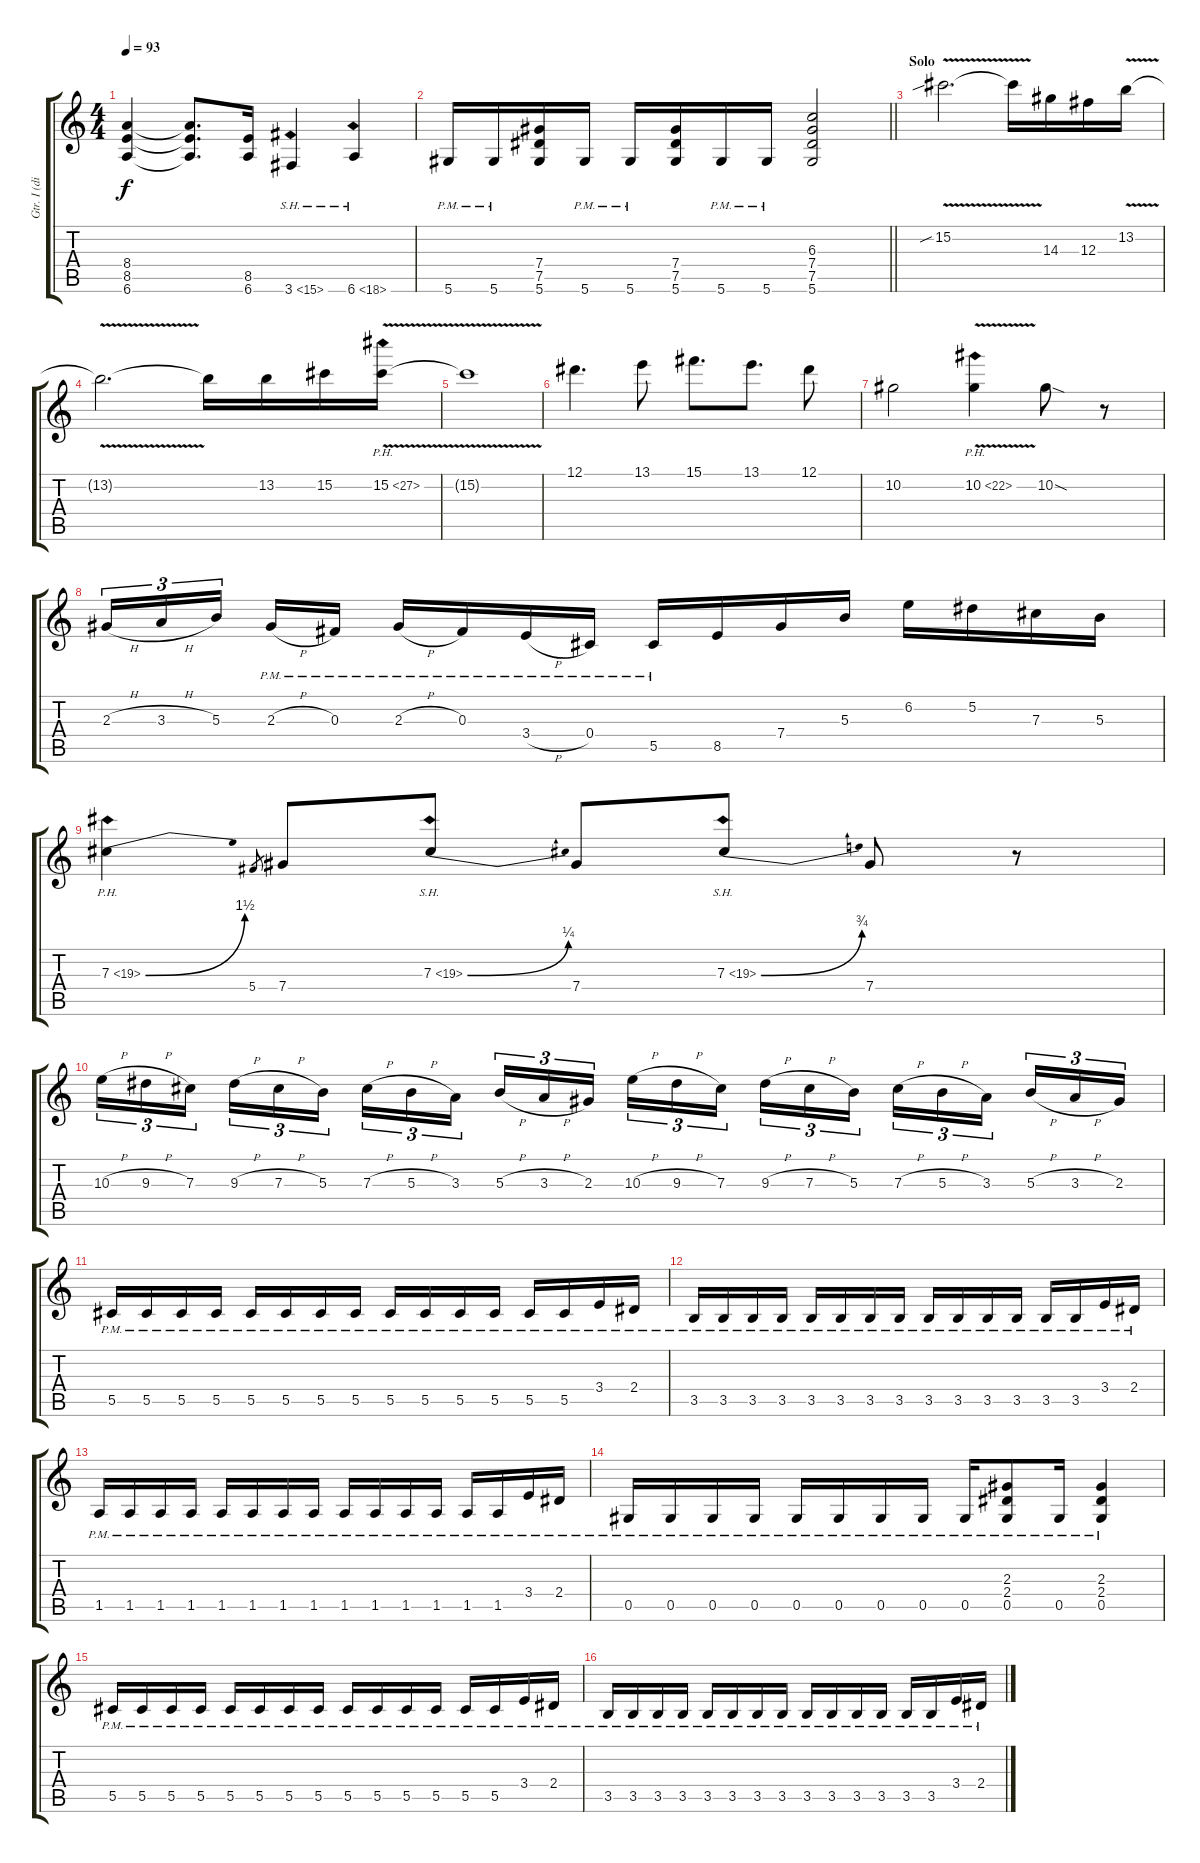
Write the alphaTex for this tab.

\track ("Gtr. I (dist)" "Gtr. I (di") {instrument distortionguitar}
\staff {score tabs}
\tuning (Eb4 Bb3 Gb3 Db3 Ab2 Eb2) {hide}
\ts (4 4)
\tempo 93
\clef g2
\ks c
(8.4 8.5 6.6).4{dy f} (8.4{t} 8.5{t} 6.6{t}).8{d} (8.5 6.6).16 3.6{sh 12}.4 6.6{sh 12}.4 |
\barLineRight lightlight
5.6{pm}.16 5.6{pm}.16 (7.4 7.5 5.6).16 5.6{pm}.16 5.6{pm}.16 (7.4 7.5 5.6).16 5.6{pm}.16 5.6{pm}.16 (6.3 7.4 7.5 5.6).2 |
\section ("" "Solo")
15.2{v sib}.2{d} 15.2{t}.16 14.3.16 12.3.16 13.2{v}.16 |
13.2{t}.2{d} 13.2{t}.16 13.2.16 15.2.16 15.2{ph 12 v}.16 |
15.2{t}.1 |
12.1.4{d} 13.1.8 15.1.8{d} 13.1.8{d} 12.1.8 |
10.2.2 10.2{ph 12 v}.4 10.2{sod}.8 r.8 |
2.3{h}.16{tu (3 2)} 3.3{h}.16{tu (3 2)} 5.3.16{tu (3 2) beam splitsecondary} 2.3{h pm}.16 0.3{pm}.16 2.3{h pm}.16 0.3{pm}.16 3.4{h pm}.16 0.4{pm}.16 5.5{pm}.16 8.5.16 7.4.16 5.3.16 6.2.16 5.2.16 7.3.16 5.3.16 |
7.3{be (bend 0 0 60 6) ph 12}.4 5.4.8{gr} 7.4.8 7.3{be (bend 0 0 60 1) sh 12}.8 7.4.8 7.3{be (bend 0 0 60 3) sh 12}.8 7.4.8 r.8 |
10.3{h}.16{tu (3 2)} 9.3{h}.16{tu (3 2)} 7.3.16{tu (3 2) beam splitsecondary} 9.3{h}.16{tu (3 2)} 7.3{h}.16{tu (3 2)} 5.3.16{tu (3 2)} 7.3{h}.16{tu (3 2)} 5.3{h}.16{tu (3 2)} 3.3.16{tu (3 2) beam splitsecondary} 5.3{h}.16{tu (3 2)} 3.3{h}.16{tu (3 2)} 2.3.16{tu (3 2)} 10.3{h}.16{tu (3 2)} 9.3{h}.16{tu (3 2)} 7.3.16{tu (3 2) beam splitsecondary} 9.3{h}.16{tu (3 2)} 7.3{h}.16{tu (3 2)} 5.3.16{tu (3 2)} 7.3{h}.16{tu (3 2)} 5.3{h}.16{tu (3 2)} 3.3.16{tu (3 2) beam splitsecondary} 5.3{h}.16{tu (3 2)} 3.3{h}.16{tu (3 2)} 2.3.16{tu (3 2)} |
5.5{pm}.16 5.5{pm}.16 5.5{pm}.16 5.5{pm}.16 5.5{pm}.16 5.5{pm}.16 5.5{pm}.16 5.5{pm}.16 5.5{pm}.16 5.5{pm}.16 5.5{pm}.16 5.5{pm}.16 5.5{pm}.16 5.5{pm}.16 3.4{pm}.16 2.4{pm}.16 |
3.5{pm}.16 3.5{pm}.16 3.5{pm}.16 3.5{pm}.16 3.5{pm}.16 3.5{pm}.16 3.5{pm}.16 3.5{pm}.16 3.5{pm}.16 3.5{pm}.16 3.5{pm}.16 3.5{pm}.16 3.5{pm}.16 3.5{pm}.16 3.4{pm}.16 2.4{pm}.16 |
1.5{pm}.16 1.5{pm}.16 1.5{pm}.16 1.5{pm}.16 1.5{pm}.16 1.5{pm}.16 1.5{pm}.16 1.5{pm}.16 1.5{pm}.16 1.5{pm}.16 1.5{pm}.16 1.5{pm}.16 1.5{pm}.16 1.5{pm}.16 3.4{pm}.16 2.4{pm}.16 |
0.5{pm}.16 0.5{pm}.16 0.5{pm}.16 0.5{pm}.16 0.5{pm}.16 0.5{pm}.16 0.5{pm}.16 0.5{pm}.16 0.5{pm}.16 (2.3 2.4 0.5{pm}).8 0.5{pm}.16 (2.3 2.4 0.5{pm}).4 |
5.5{pm}.16 5.5{pm}.16 5.5{pm}.16 5.5{pm}.16 5.5{pm}.16 5.5{pm}.16 5.5{pm}.16 5.5{pm}.16 5.5{pm}.16 5.5{pm}.16 5.5{pm}.16 5.5{pm}.16 5.5{pm}.16 5.5{pm}.16 3.4{pm}.16 2.4{pm}.16 |
3.5{pm}.16 3.5{pm}.16 3.5{pm}.16 3.5{pm}.16 3.5{pm}.16 3.5{pm}.16 3.5{pm}.16 3.5{pm}.16 3.5{pm}.16 3.5{pm}.16 3.5{pm}.16 3.5{pm}.16 3.5{pm}.16 3.5{pm}.16 3.4{pm}.16 2.4{pm}.16
